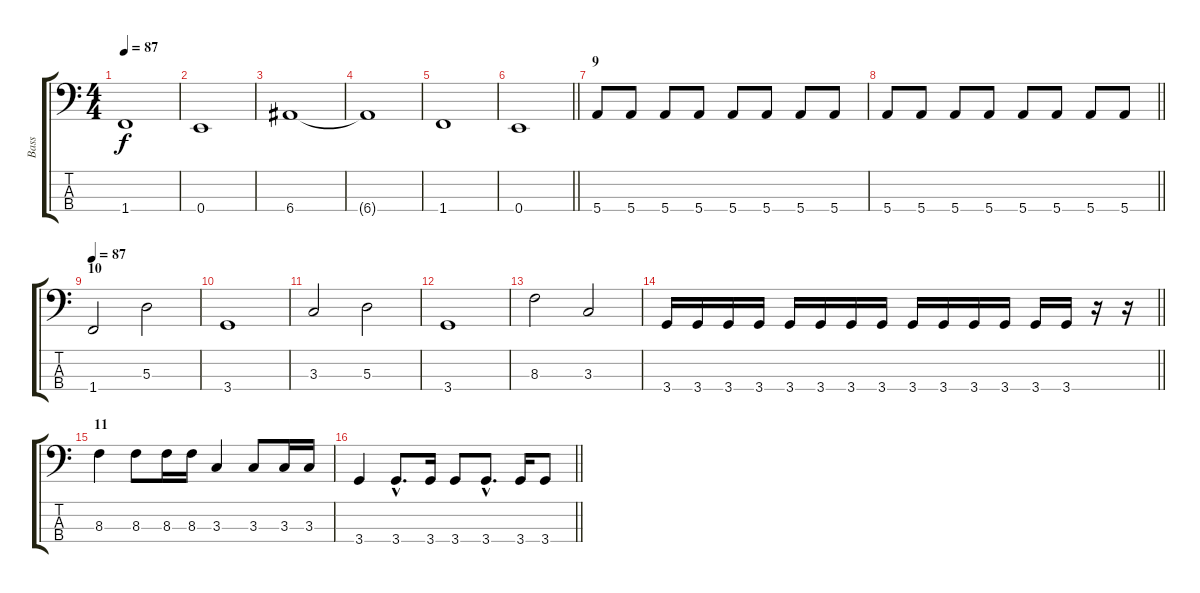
\track ("Bass" "Bass") {instrument electricbassfinger}
\staff {score tabs}
\tuning (G2 D2 A1 E1) {hide}
\ts (4 4)
\tempo 87
\clef f4
\ks c
1.4.1{dy f} |
0.4.1 |
6.4.1 |
6.4{t}.1 |
1.4.1 |
\barLineRight lightlight
0.4.1 |
\section ("" "9")
5.4.8 5.4.8 5.4.8 5.4.8 5.4.8 5.4.8 5.4.8 5.4.8 |
\barLineRight lightlight
5.4.8 5.4.8 5.4.8 5.4.8 5.4.8 5.4.8 5.4.8 5.4.8 |
\section ("" "10")
\tempo 87
1.4.2 5.3.2 |
3.4.1 |
3.3.2 5.3.2 |
3.4.1 |
8.3.2 3.3.2 |
\barLineRight lightlight
3.4.16 3.4.16 3.4.16 3.4.16 3.4.16 3.4.16 3.4.16 3.4.16 3.4.16 3.4.16 3.4.16 3.4.16 3.4.16 3.4.16 r.16 r.16 |
\section ("" "11")
8.3.4 8.3.8 8.3.16 8.3.16 3.3.4 3.3.8 3.3.16 3.3.16 |
\barLineRight lightlight
3.4.4 3.4{hac}.8{d} 3.4.16 3.4.8 3.4{hac}.8{d} 3.4.16 3.4.8
